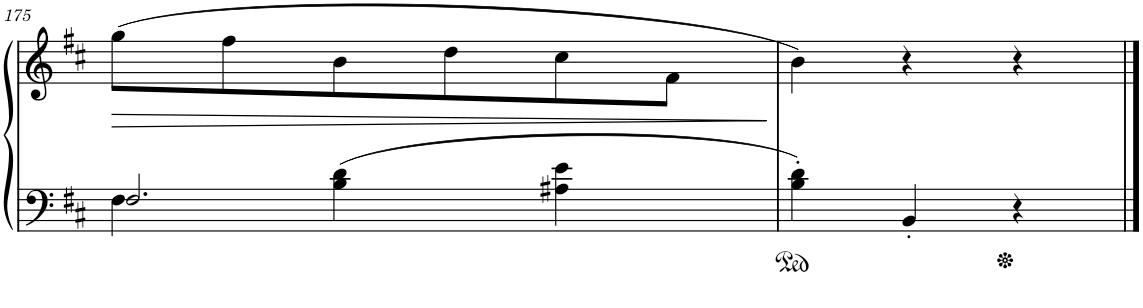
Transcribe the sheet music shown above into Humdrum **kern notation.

**kern	**kern	**dynam
*part1	*part1	*part1
*staff2	*staff1	*staff1/2
*I"Piano	*	*
*I'Pno	*	*
!!LO:PB:g=z
*clefF4	*clefG2	*
*k[f#c#]	*k[f#c#]	*
*M3/4	*M3/4	*
=175	=175	=175
*^	*	*
!	!	!	!LO:HP:b
2.F#/	4F#\	(8gg\L	>
.	.	8ff#\	.
.	4B\ 4d\	8b\	.
.	.	8dd\	.
.	4A#X\ 4e\	8cc#\	.
.	.	8f#\J	.
*v	*v	*	*
.	.	]
=176	=176	=176
4B\' 4d\'	4b\)	.
4BB'/	4r	.
4r	4r	.
==	==	==
*-	*-	*-
